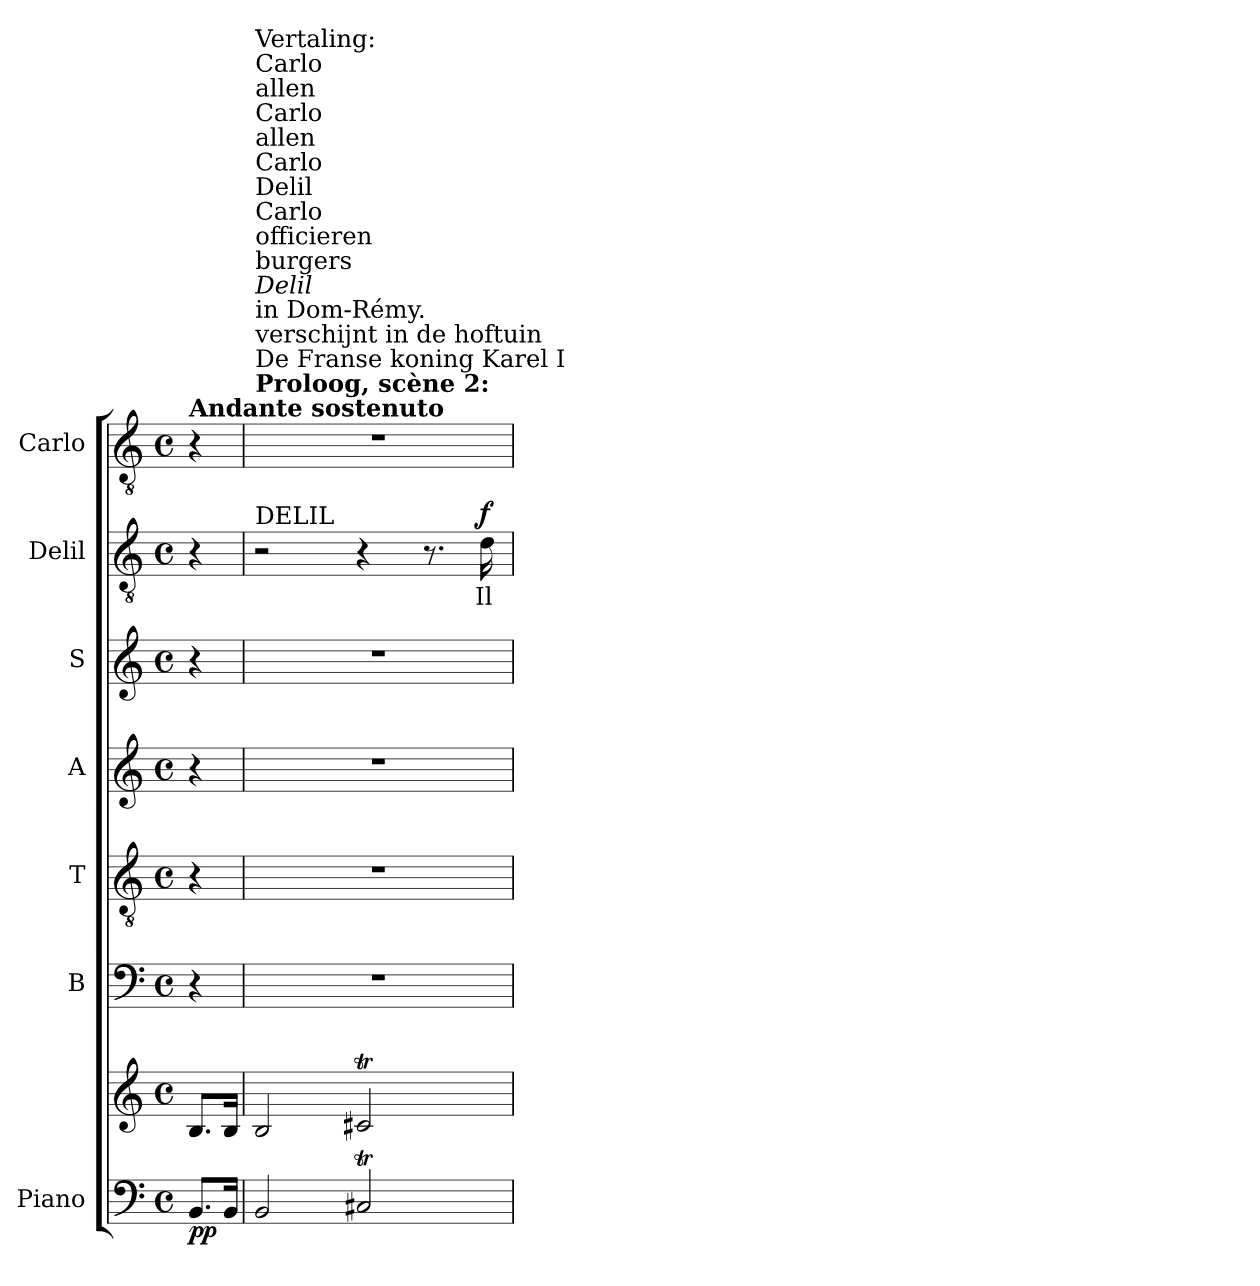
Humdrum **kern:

**kern	**kern	**dynam	**kern	**kern	**kern	**kern	**kern	**text	**dynam	**kern
*part7	*part7	*part7	*part6	*part5	*part4	*part3	*part2	*part2	*part2	*part1
*staff8	*staff7	*staff7/8	*staff6	*staff5	*staff4	*staff3	*staff2	*staff2	*staff2	*staff1
*I"Piano	*	*	*I"B	*I"T	*I"A	*I"S	*I"Delil	*	*	*I"Carlo
*I'Pno	*	*	*I'B	*I'T	*I'A	*I'S	*	*	*	*
*clefF4	*clefG2	*	*clefF4	*clefGv2	*clefG2	*clefG2	*clefGv2	*	*	*clefGv2
*k[]	*k[]	*	*k[]	*k[]	*k[]	*k[]	*k[]	*	*	*k[]
*M4/4	*M4/4	*	*M4/4	*M4/4	*M4/4	*M4/4	*M4/4	*	*	*M4/4
*met(c)	*met(c)	*	*met(c)	*met(c)	*met(c)	*met(c)	*met(c)	*	*	*met(c)
=	=	=	=	=	=	=	=	=	=	=
!	!	!	!	!	!	!	!	!	!	!LO:TX:a:B:t=Andante sostenuto
!	!	!LO:DY:b=2	!	!	!	!	!	!	!	!
!	!	!LO:DY:n=1:b	!	!	!	!	!	!	!	!
8.BB/L	8.B/L	p p	4r	4r	4r	4r	4r	.	.	4r
16BB/Jk	16B/Jk	.	.	.	.	.	.	.	.	.
=1	=1	=1	=1	=1	=1	=1	=1	=1	=1	=1
!	!	!	!	!	!	!	!	!	!	!LO:TX:a:B:t=Proloog, scène 2&colon;
!	!	!	!	!	!	!	!	!	!	!LO:TX:a:t=De Franse koning Karel  I
!	!	!	!	!	!	!	!	!	!	!LO:TX:a:t=verschijnt in de hoftuin
!	!	!	!	!	!	!	!	!	!	!LO:TX:a:t=in Dom-Rémy.
!	!	!	!	!	!	!	!	!	!	!LO:TX:a:i:t=Delil
!	!	!	!	!	!	!	!	!	!	!LO:TX:a:t=burgers
!	!	!	!	!	!	!	!	!	!	!LO:TX:a:t=officieren
!	!	!	!	!	!	!	!	!	!	!LO:TX:a:t=Carlo
!	!	!	!	!	!	!	!	!	!	!LO:TX:a:t=Delil
!	!	!	!	!	!	!	!	!	!	!LO:TX:a:t=Carlo
!	!	!	!	!	!	!	!	!	!	!LO:TX:a:t=allen
!	!	!	!	!	!	!	!	!	!	!LO:TX:a:t=Carlo
!	!	!	!	!	!	!	!	!	!	!LO:TX:a:t=allen
!	!	!	!	!	!	!	!	!	!	!LO:TX:a:t=Carlo
!	!	!	!	!	!	!	!	!	!	!LO:TX:a:t=Vertaling&colon;
!	!	!	!	!	!	!	!LO:TX:a:t=DELIL	!	!	!
2BB/	2B/	.	1r	1r	1r	1r	2r	.	.	1r
2C#Xt/	2c#Xt/	.	.	.	.	.	4r	.	.	.
.	.	.	.	.	.	.	8.r	.	.	.
!	!	!	!	!	!	!	!	!	!LO:DY:a	!
.	.	.	.	.	.	.	16d\	Il	f	.
=	=	=	=	=	=	=	=	=	=	=
*-	*-	*-	*-	*-	*-	*-	*-	*-	*-	*-
